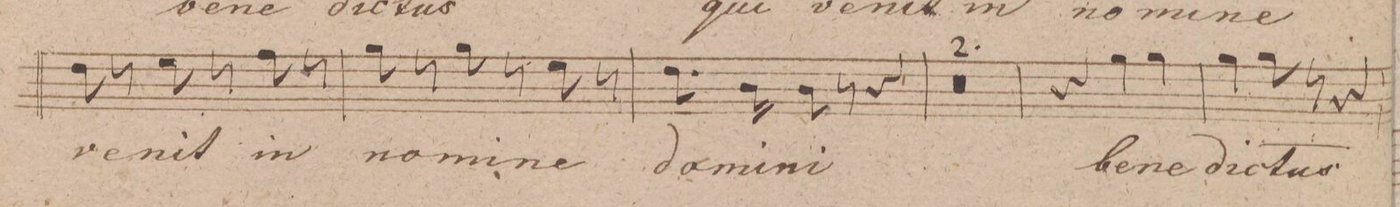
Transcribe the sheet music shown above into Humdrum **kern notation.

**kern	**text	**dynam
*I"Tenore.	*	*
*clefC4	*	*
*k[f#c#g#]	*	*
*M3/4	*	*
8c#\	ve-	.
8r	.	.
8d\	-nit	.
8r	.	.
8e\	in	.
8r	.	.
=88	=88	=88
8f#\	no-	.
8r	.	.
8f#\	-mi-	.
8r	.	.
8d\	-ne	.
8r	.	.
=89	=89	=89
8.c#\	do-	.
*16\right	*	*
16A\	-mi-	.
8A\	-ni	.
8r	.	.
4r	.	.
=90	=90	=90
1.r	.	.
=91	=91	=91
=92	=92	=92
4r	.	.
4f#\	be-	.
4f#\	-ne-	.
=93	=93	=93
4f#\	-dic-	.
8f#\	-tus	.
8r	.	.
4r	.	.
=94	=94	=94
*-	*-	*-
